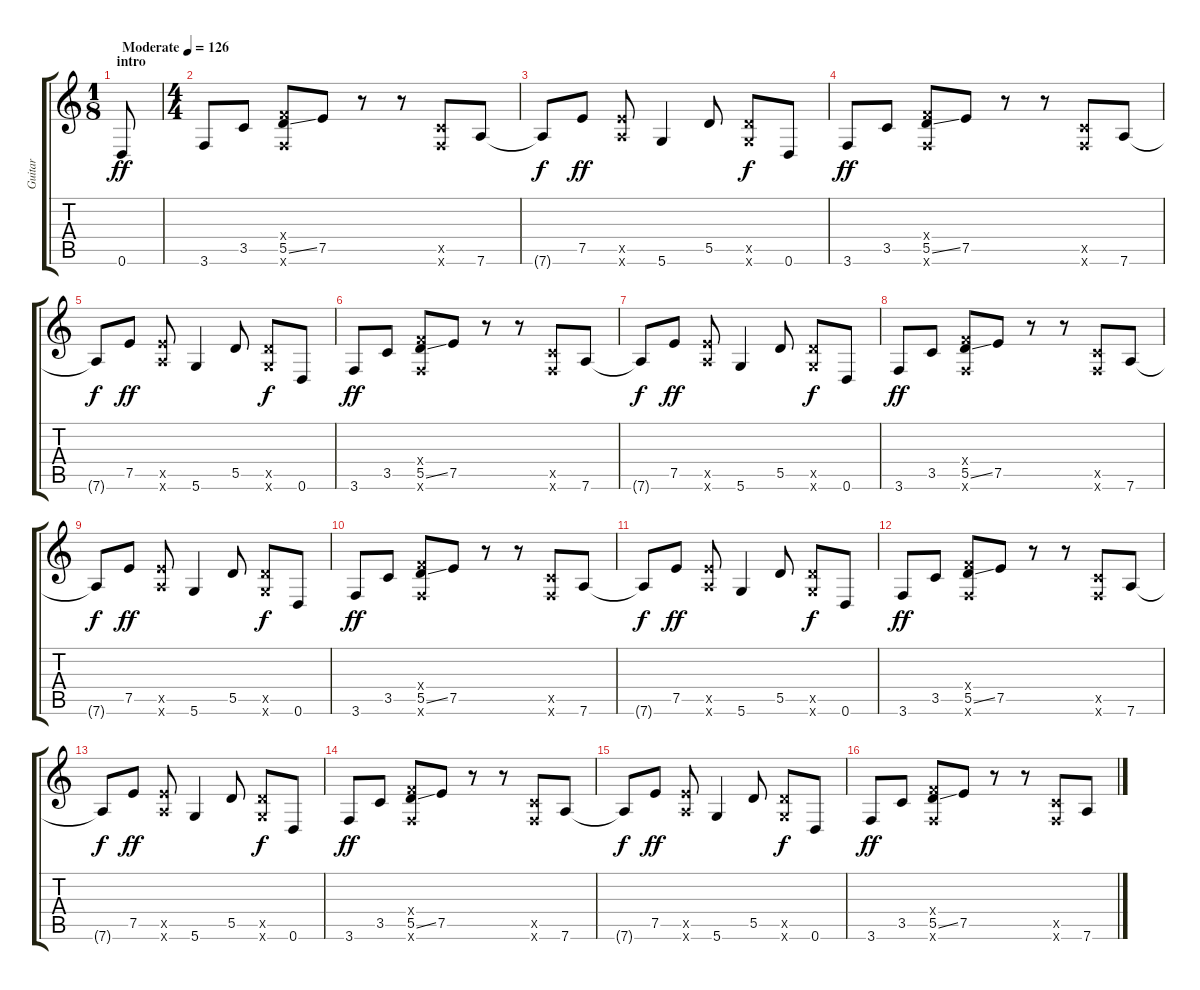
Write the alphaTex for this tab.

\track ("Guitar" "Guitar") {instrument acousticguitarsteel}
\staff {score tabs}
\tuning (E4 B3 G3 D3 A2 D2) {hide}
\ts (1 8)
\section ("" "intro")
\tempo (126 "Moderate")
\clef g2
\ks c
0.6.8{dy ff instrument acousticguitarsteel} |
\ts (4 4)
3.6.8 3.5.8 (3.4{x} 5.5{ss} 3.6{x}).8 7.5.8 r.8 r.8 (3.5{x} 3.6{x}).8 7.6.8 |
7.6{t}.8{dy f} 7.5.8{dy ff} (7.5{x} 7.6{x}).8 5.6.4 5.5.8 (5.5{x} 5.6{x}).8{dy f} 0.6.8 |
3.6.8{dy ff} 3.5.8 (3.4{x} 5.5{ss} 3.6{x}).8 7.5.8 r.8 r.8 (3.5{x} 3.6{x}).8 7.6.8 |
7.6{t}.8{dy f} 7.5.8{dy ff} (7.5{x} 7.6{x}).8 5.6.4 5.5.8 (5.5{x} 5.6{x}).8{dy f} 0.6.8 |
3.6.8{dy ff} 3.5.8 (3.4{x} 5.5{ss} 3.6{x}).8 7.5.8 r.8 r.8 (3.5{x} 3.6{x}).8 7.6.8 |
7.6{t}.8{dy f} 7.5.8{dy ff} (7.5{x} 7.6{x}).8 5.6.4 5.5.8 (5.5{x} 5.6{x}).8{dy f} 0.6.8 |
3.6.8{dy ff} 3.5.8 (3.4{x} 5.5{ss} 3.6{x}).8 7.5.8 r.8 r.8 (3.5{x} 3.6{x}).8 7.6.8 |
7.6{t}.8{dy f} 7.5.8{dy ff} (7.5{x} 7.6{x}).8 5.6.4 5.5.8 (5.5{x} 5.6{x}).8{dy f} 0.6.8 |
3.6.8{dy ff} 3.5.8 (3.4{x} 5.5{ss} 3.6{x}).8 7.5.8 r.8 r.8 (3.5{x} 3.6{x}).8 7.6.8 |
7.6{t}.8{dy f} 7.5.8{dy ff} (7.5{x} 7.6{x}).8 5.6.4 5.5.8 (5.5{x} 5.6{x}).8{dy f} 0.6.8 |
3.6.8{dy ff} 3.5.8 (3.4{x} 5.5{ss} 3.6{x}).8 7.5.8 r.8 r.8 (3.5{x} 3.6{x}).8 7.6.8 |
7.6{t}.8{dy f} 7.5.8{dy ff} (7.5{x} 7.6{x}).8 5.6.4 5.5.8 (5.5{x} 5.6{x}).8{dy f} 0.6.8 |
3.6.8{dy ff} 3.5.8 (3.4{x} 5.5{ss} 3.6{x}).8 7.5.8 r.8 r.8 (3.5{x} 3.6{x}).8 7.6.8 |
7.6{t}.8{dy f} 7.5.8{dy ff} (7.5{x} 7.6{x}).8 5.6.4 5.5.8 (5.5{x} 5.6{x}).8{dy f} 0.6.8 |
3.6.8{dy ff} 3.5.8 (3.4{x} 5.5{ss} 3.6{x}).8 7.5.8 r.8 r.8 (3.5{x} 3.6{x}).8 7.6.8
